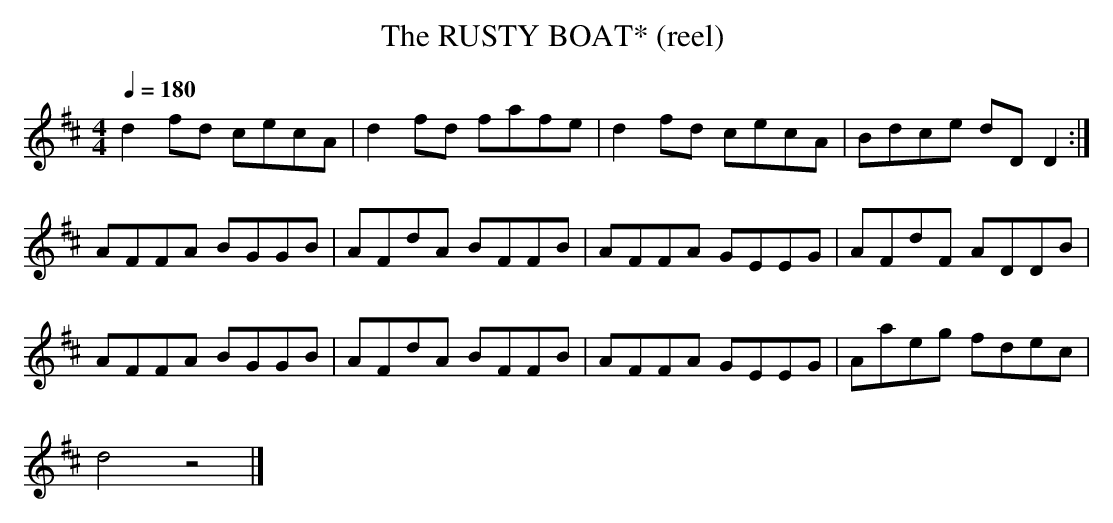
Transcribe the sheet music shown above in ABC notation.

X:1
T:RUSTY BOAT* (reel) , The
Q:1/4=180
L:1/8
M:4/4
K:D
d2fd cecA|d2fd fafe|d2fd cecA|Bdce dDD2:|
AFFA BGGB|AFdA BFFB|AFFA GEEG|AFdF ADDB|
AFFA BGGB|AFdA BFFB|AFFA GEEG|Aaeg fdec|
d4z4|]
